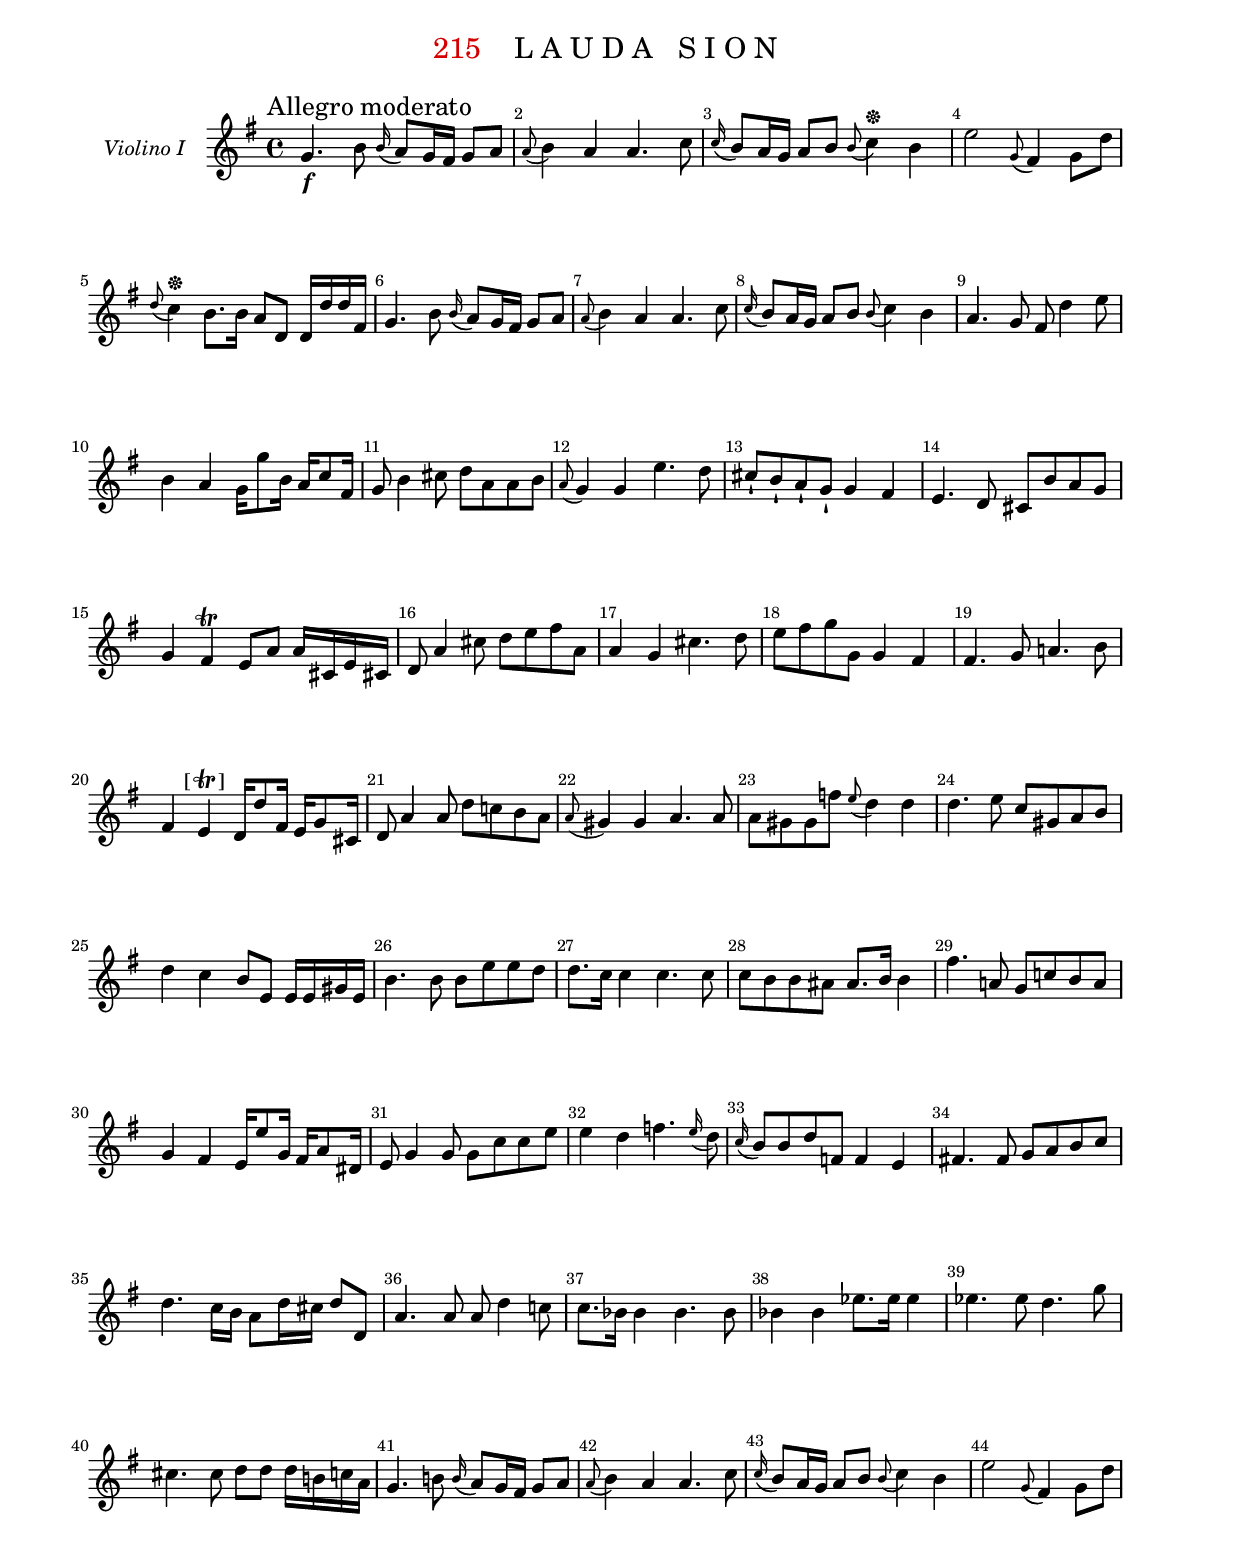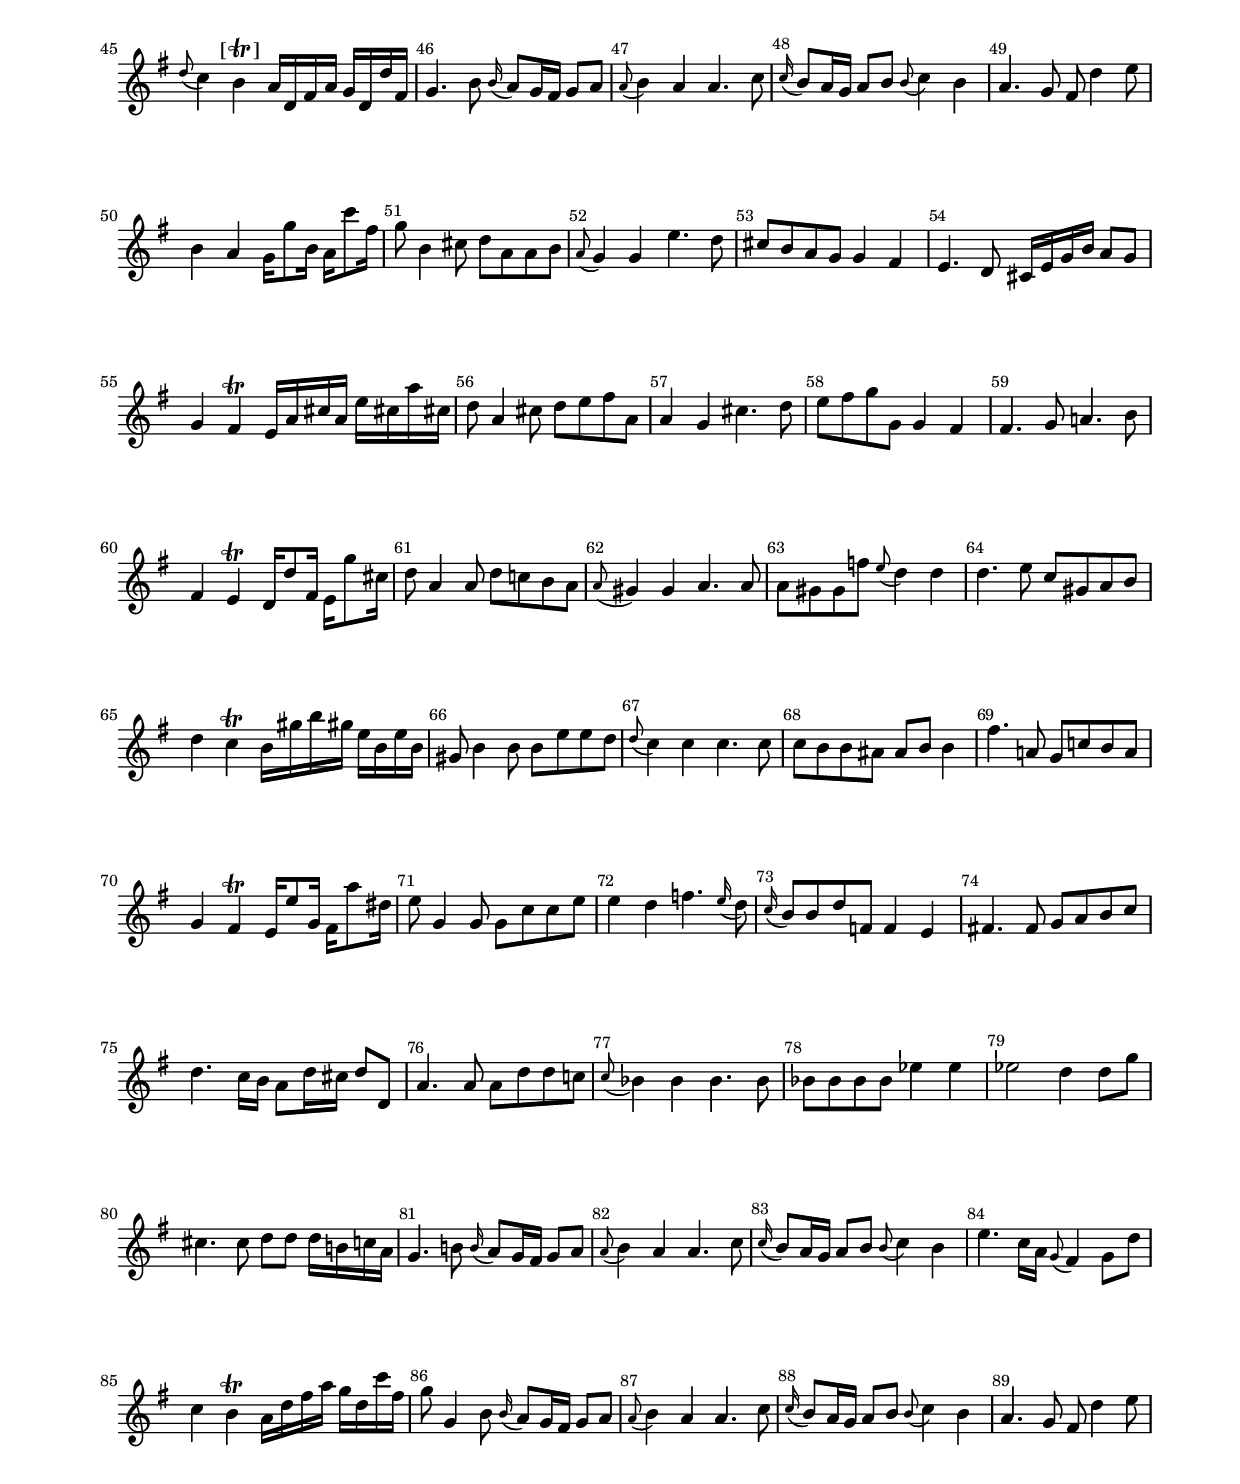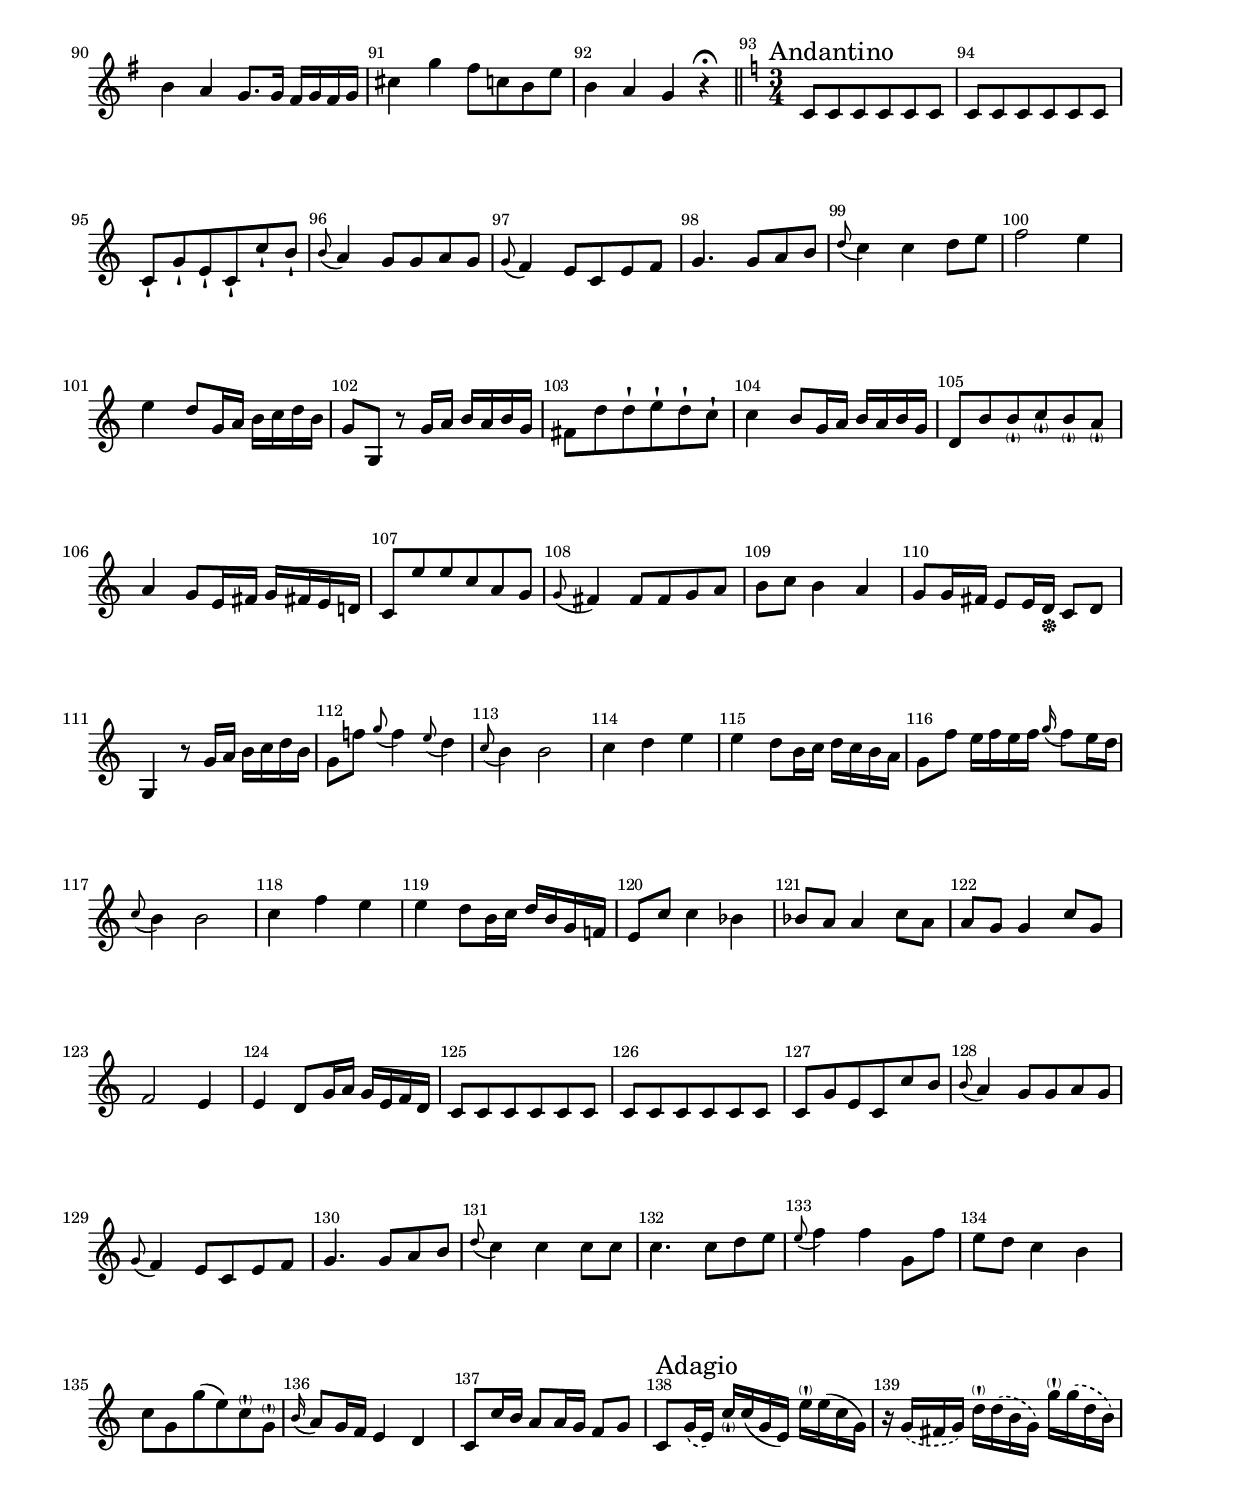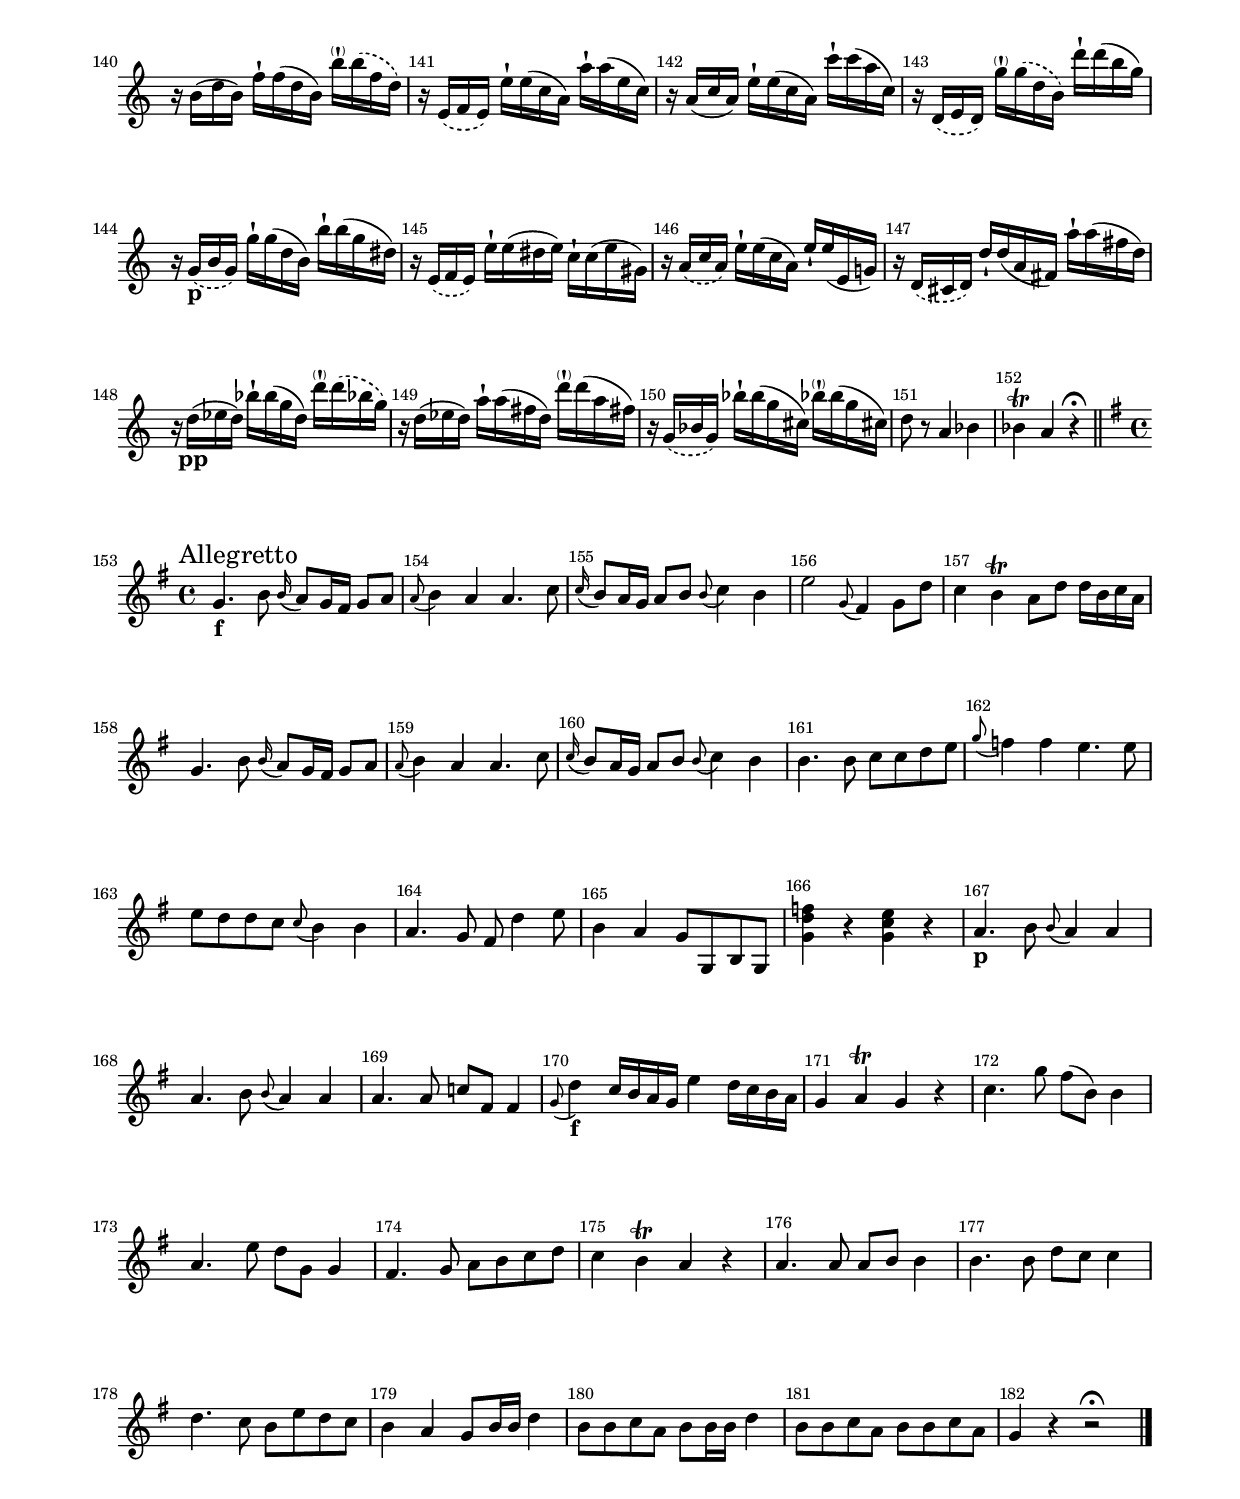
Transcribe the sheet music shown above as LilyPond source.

\version "2.22.0"

\include "../../../definitions_main.ly"
\include "../definitions_work.ly"

\paper {
	indent = 2\cm
	top-margin = 1.5\cm
	system-separator-markup = ##f
	system-system-spacing =
    #'((basic-distance . 18)
       (minimum-distance . 18)
       (padding . -100)
       (stretchability . 0))

	top-system-spacing =
    #'((basic-distance . 12)
       (minimum-distance . 12)
       (padding . -100)
       (stretchability . 0))

	top-markup-spacing =
    #'((basic-distance . 0)
       (minimum-distance . 0)
       (padding . -100)
       (stretchability . 0))

	markup-system-spacing =
    #'((basic-distance . 12)
       (minimum-distance . 12)
       (padding . -100)
       (stretchability . 0))

	systems-per-page = #9
}

#(set-global-staff-size 17.82)

\layout {
	\context {
		\Staff
		instrumentName = "Violino I"
	}
}

\book {
	\bookpart {
		\header {
			number = "215"
			title = "L A U D A   S I O N"
		}
		\score {
			<<
				\new Staff { \ccxvViolinoI }
			>>
		}
	}
}
